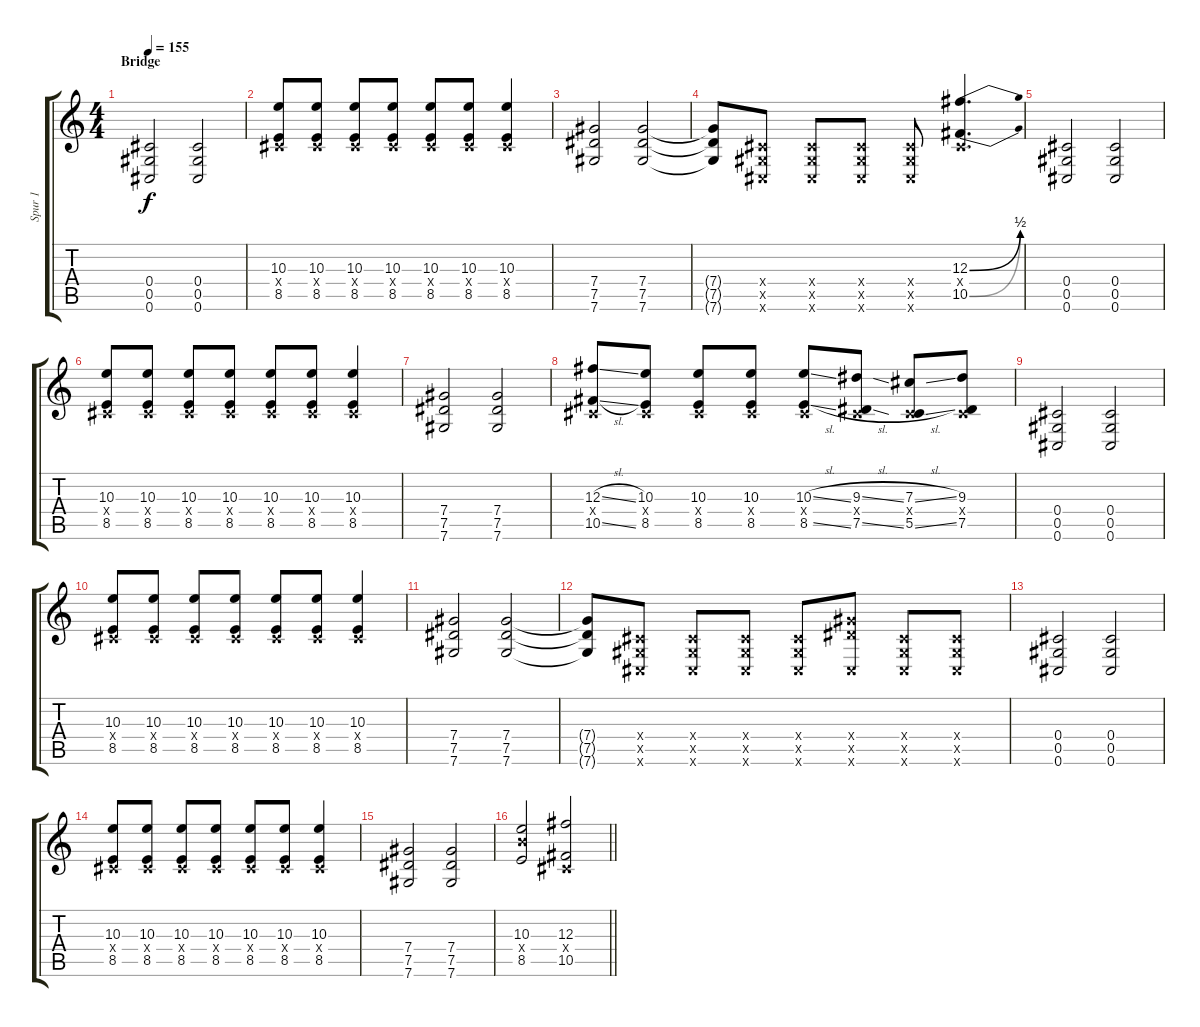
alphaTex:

\track ("Spur 1" "Spur 1") {instrument overdrivenguitar}
\staff {score tabs}
\tuning (Eb4 Bb3 Gb3 Db3 Ab2 Db2) {hide}
\ts (4 4)
\section ("" "Bridge")
\tempo 155
\clef g2
\ks c
(0.4 0.5 0.6).2{dy f instrument distortionguitar} (0.4 0.5 0.6).2 |
(10.3 0.4{x} 8.5).8 (10.3 0.4{x} 8.5).8 (10.3 0.4{x} 8.5).8 (10.3 0.4{x} 8.5).8 (10.3 0.4{x} 8.5).8 (10.3 0.4{x} 8.5).8 (10.3 0.4{x} 8.5).4 |
(7.4 7.5 7.6).2 (7.4 7.5 7.6).2 |
(7.4{t} 7.5{t} 7.6{t}).8 (0.4{x} 0.5{x} 0.6{x}).8 (0.4{x} 0.5{x} 0.6{x}).8 (0.4{x} 0.5{x} 0.6{x}).8 (0.4{x} 0.5{x} 0.6{x}).8 (12.3{be (bend 0 0 60 2)} 0.4{x} 10.5{be (bend 0 0 60 2)}).4{d} |
(0.4 0.5 0.6).2 (0.4 0.5 0.6).2 |
(10.3 0.4{x} 8.5).8 (10.3 0.4{x} 8.5).8 (10.3 0.4{x} 8.5).8 (10.3 0.4{x} 8.5).8 (10.3 0.4{x} 8.5).8 (10.3 0.4{x} 8.5).8 (10.3 0.4{x} 8.5).4 |
(7.4 7.5 7.6).2 (7.4 7.5 7.6).2 |
(12.3{sl} 0.4{x} 10.5{sl}).8 (10.3 0.4{x} 8.5).8 (10.3 0.4{x} 8.5).8 (10.3 0.4{x} 8.5).8 (10.3{sl} 0.4{x} 8.5{sl}).8 (9.3{sl} 0.4{x} 7.5{sl}).8 (7.3{sl} 0.4{x} 5.5{sl}).8 (9.3 0.4{x} 7.5).8 |
(0.4 0.5 0.6).2 (0.4 0.5 0.6).2 |
(10.3 0.4{x} 8.5).8 (10.3 0.4{x} 8.5).8 (10.3 0.4{x} 8.5).8 (10.3 0.4{x} 8.5).8 (10.3 0.4{x} 8.5).8 (10.3 0.4{x} 8.5).8 (10.3 0.4{x} 8.5).4 |
(7.4 7.5 7.6).2 (7.4 7.5 7.6).2 |
(7.4{t} 7.5{t} 7.6{t}).8 (0.4{x} 0.5{x} 0.6{x}).8 (0.4{x} 0.5{x} 0.6{x}).8 (0.4{x} 0.5{x} 0.6{x}).8 (0.4{x} 0.5{x} 0.6{x}).8 (7.4{x} 7.5{x} 0.6{x}).8 (0.4{x} 0.5{x} 0.6{x}).8 (0.4{x} 0.5{x} 0.6{x}).8 |
(0.4 0.5 0.6).2 (0.4 0.5 0.6).2 |
(10.3 0.4{x} 8.5).8 (10.3 0.4{x} 8.5).8 (10.3 0.4{x} 8.5).8 (10.3 0.4{x} 8.5).8 (10.3 0.4{x} 8.5).8 (10.3 0.4{x} 8.5).8 (10.3 0.4{x} 8.5).4 |
(7.4 7.5 7.6).2 (7.4 7.5 7.6).2 |
\barLineRight lightlight
(10.3 10.4{x} 8.5).2 (12.3 0.4{x} 10.5).2
